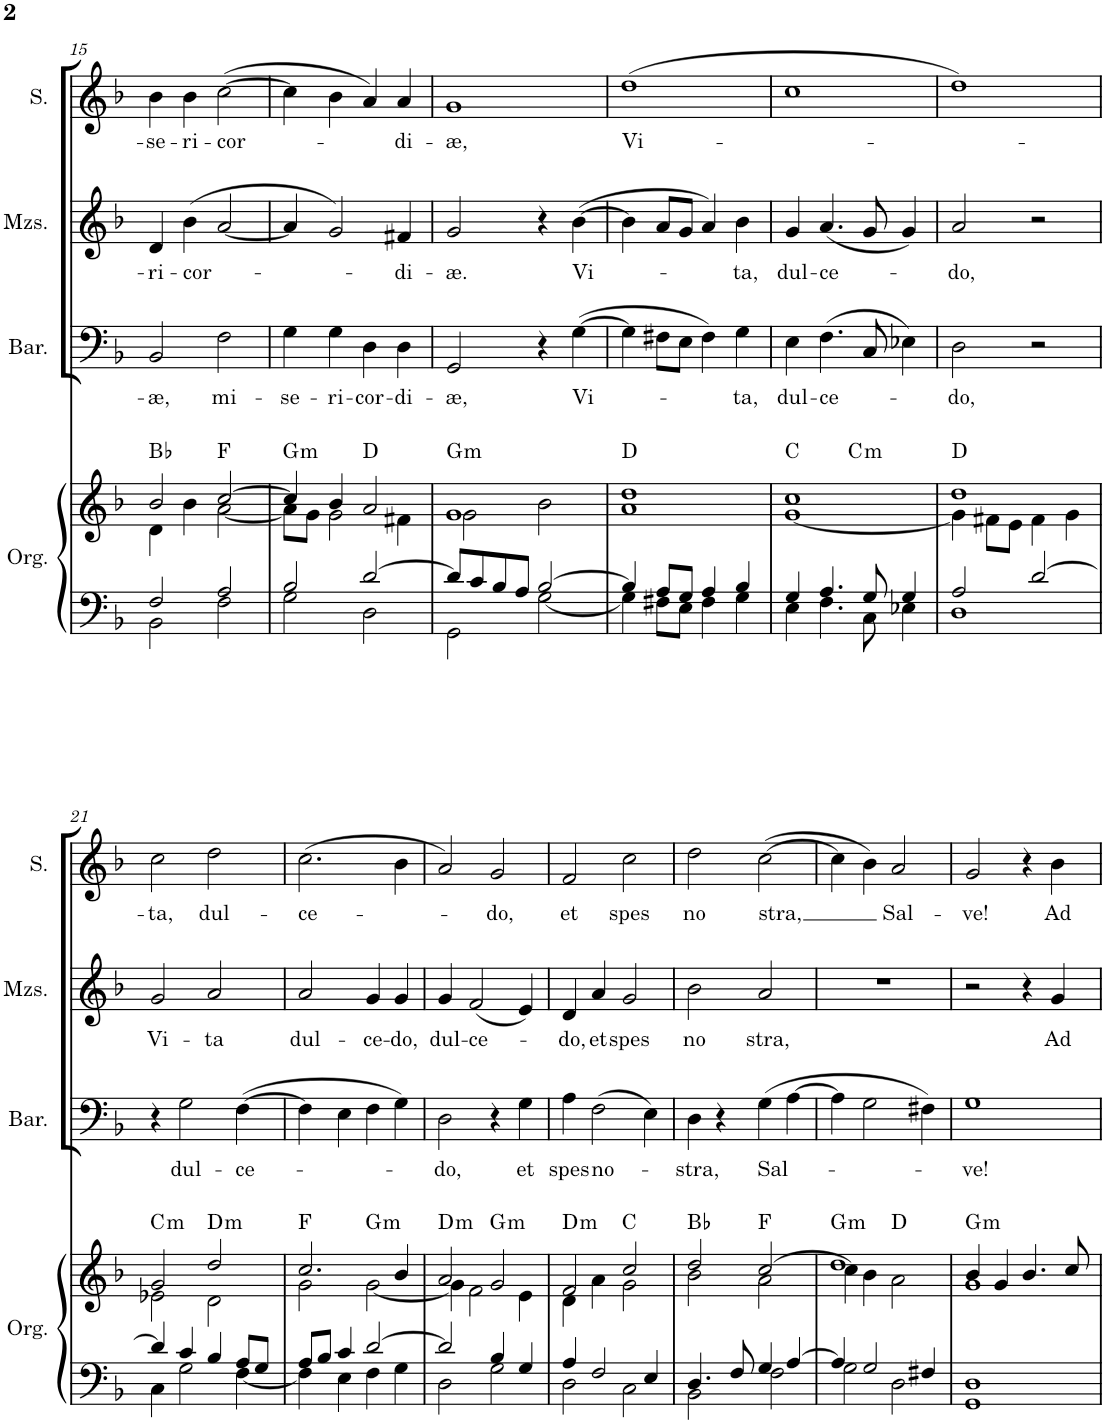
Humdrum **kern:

**kern	**kern	**harte	**kern	**text	**kern	**text	**kern	**text
*part4	*part4	*part4	*part3	*part3	*part2	*part2	*part1	*part1
*staff5	*staff4	*	*staff3	*staff3	*staff2	*staff2	*staff1	*staff1
*I"Órgano	*	*	*I"Barítono	*	*I"Mezzosoprano	*	*I"Soprano	*
*	*	*	*I'Bar.	*	*I'Mzs.	*	*I'S.	*
!!LO:PB:g=z
*clefF4	*clefG2	*	*clefF4	*	*clefG2	*	*clefG2	*
*k[b-]	*k[b-]	*	*k[b-]	*	*k[b-]	*	*k[b-]	*
*M4/4	*M4/4	*	*M4/4	*	*M4/4	*	*M4/4	*
*met(c)	*met(c)	*	*met(c)	*	*met(c)	*	*met(c)	*
=15	=15	=15	=15	=15	=15	=15	=15	=15
*^	*^	*	*	*	*	*	*	*
!	!	!	!	!	!	!LO:LY:b	!	!LO:LY:b	!	!LO:LY:b
2F/	2BB-\	2b-/	4d\	Bb:maj	2BB-/	-æ,	4d/	-ri-	4b-\	-se-
!	!	!	!	!	!	!	!	!LO:LY:b	!	!LO:LY:b
.	.	.	4b-\	.	.	.	(4b-\	-cor-	4b-\	-ri-
!	!	!	!	!	!	!LO:LY:b	!	!	!	!LO:LY:b
2A/	2F\	[2cc/	[2a\	F:maj	2F\	mi-	[2a/	.	([2cc\	-cor-
=16	=16	=16	=16	=16	=16	=16	=16	=16	=16	=16
!	!	!	!	!LO:H:kt=m	!	!LO:LY:b	!	!	!	!
2B-/	2G\	4cc/]	8a\L]	G:min	4G\	-se-	4a/]	.	4cc\]	.
.	.	.	8g\J	.	.	.	.	.	.	.
!	!	!	!	!	!	!LO:LY:b	!	!	!	!
.	.	4b-/	2g\	.	4G\	-ri-	2g/)	.	4b-\	.
!	!	!	!	!	!	!LO:LY:b	!	!	!	!
[2d/	2D\	2a/	.	D:maj	4D\	-cor-	.	.	4a/)	.
!	!	!	!	!	!	!LO:LY:b	!	!LO:LY:b	!	!LO:LY:b
.	.	.	4f#X\	.	4D\	-di-	4f#X/	-di-	4a/	-di-
=17	=17	=17	=17	=17	=17	=17	=17	=17	=17	=17
!	!	!	!	!LO:H:kt=m	!	!LO:LY:b	!	!LO:LY:b	!	!LO:LY:b
8d/L]	2GG\	1g	2g\	G:min	2GG/	-æ,	2g/	-æ.	1g	-æ,
8c/	.	.	.	.	.	.	.	.	.	.
8B-/	.	.	.	.	.	.	.	.	.	.
8A/J	.	.	.	.	.	.	.	.	.	.
[2B-/	[2G\	.	2b-\	.	4r	.	4r	.	.	.
!	!	!	!	!	!	!LO:LY:b	!	!LO:LY:b	!	!
.	.	.	.	.	([4G\	Vi-	([4b-\	Vi-	.	.
=18	=18	=18	=18	=18	=18	=18	=18	=18	=18	=18
!	!	!	!	!	!	!	!	!	!	!LO:LY:b
4B-/]	4G\]	1dd	1a	D:maj	4G\]	.	4b-\]	.	(1dd	Vi-
8A/L	8F#X\L	.	.	.	8F#X\L	.	8a/L	.	.	.
8G/J	8E\J	.	.	.	8E\J	.	8g/J	.	.	.
4A/	4F#\	.	.	.	4F#\)	.	4a/)	.	.	.
!	!	!	!	!	!	!LO:LY:b	!	!LO:LY:b	!	!
4B-/	4G\	.	.	.	4G\	-ta,	4b-\	-ta,	.	.
=19	=19	=19	=19	=19	=19	=19	=19	=19	=19	=19
!	!	!	!	!	!	!LO:LY:b	!	!LO:LY:b	!	!
*	*	*	*^	*	*	*	*	*	*	*
4G/	4E\	1cc	[1g	2ryy	C:maj	4E\	dul-	4g/	dul-	1cc	.
!	!	!	!	!	!	!	!LO:LY:b	!	!LO:LY:b	!	!
4.A/	4.F\	.	.	.	.	(4.F\	-ce-	(4.a/	-ce-	.	.
!	!	!	!	!	!LO:H:kt=m	!	!	!	!	!	!
.	.	.	.	2ryy	C:min	.	.	.	.	.	.
8G/	8C\	.	.	.	.	8C/	.	8g/	.	.	.
4G/	4E-X\	.	.	.	.	4E-X\)	.	4g/)	.	.	.
=20	=20	=20	=20	=20	=20	=20	=20	=20	=20	=20	=20
!	!	!	!	!	!	!	!LO:LY:b	!	!LO:LY:b	!	!
*	*	*	*v	*v	*	*	*	*	*	*	*
2A/	1D	1dd	4g\]	D:maj	2D\	-do,	2a/	-do,	1dd)	.
.	.	.	8f#X\L	.	.	.	.	.	.	.
.	.	.	8e\J	.	.	.	.	.	.	.
[2d/	.	.	4f#\	.	2r	.	2r	.	.	.
.	.	.	4g\	.	.	.	.	.	.	.
!!LO:LB:g=z
=21	=21	=21	=21	=21	=21	=21	=21	=21	=21	=21
!	!	!	!	!LO:H:kt=m	!	!	!	!LO:LY:b	!	!LO:LY:b
4d/]	4C\	2g/	2e-X\	C:min	4r	.	2g/	Vi-	2cc\	-ta,
!	!	!	!	!	!	!LO:LY:b	!	!	!	!
4c/	2G\	.	.	.	2G\	dul-	.	.	.	.
!	!	!	!	!LO:H:kt=m	!	!	!	!LO:LY:b	!	!LO:LY:b
4B-/	.	2dd/	2d\	D:min	.	.	2a/	-ta	2dd\	dul-
!	!	!	!	!	!	!LO:LY:b	!	!	!	!
8A/L	[4F\	.	.	.	([4F\	-ce-	.	.	.	.
8G/J	.	.	.	.	.	.	.	.	.	.
=22	=22	=22	=22	=22	=22	=22	=22	=22	=22	=22
!	!	!	!	!	!	!	!	!LO:LY:b	!	!LO:LY:b
8A/L	4F\]	2.cc/	2g\	F:maj	4F\]	.	2a/	-dul-	(2.cc\	-ce-
8B-/J	.	.	.	.	.	.	.	.	.	.
4c/	4E\	.	.	.	4E\	.	.	.	.	.
!	!	!	!	!LO:H:kt=m	!	!	!	!LO:LY:b	!	!
[2d/	4F\	.	[2g\	G:min	4F\	.	4g/	-ce-	.	.
!	!	!	!	!	!	!	!	!LO:LY:b	!	!
.	4G\	4b-/	.	.	4G\)	.	4g/	-do,	4b-\	.
=23	=23	=23	=23	=23	=23	=23	=23	=23	=23	=23
!	!	!	!	!LO:H:kt=m	!	!LO:LY:b	!	!LO:LY:b	!	!
2d/]	2D\	2a/	4g\]	D:min	2D\	-do,	4g/	dul-	2a/)	.
!	!	!	!	!	!	!	!	!LO:LY:b	!	!
.	.	.	2f\	.	.	.	(2f/	-ce-	.	.
!	!	!	!	!LO:H:kt=m	!	!	!	!	!	!LO:LY:b
4B-/	2G\	2g/	.	G:min	4r	.	.	.	2g/	-do,
!	!	!	!	!	!	!LO:LY:b	!	!	!	!
4G/	.	.	4e\	.	4G\	et	4e/)	.	.	.
=24	=24	=24	=24	=24	=24	=24	=24	=24	=24	=24
!	!	!	!	!LO:H:kt=m	!	!LO:LY:b	!	!LO:LY:b	!	!LO:LY:b
4A/	2D\	2f/	4d\	D:min	4A\	spes	4d/	-do,	2f/	et
!	!	!	!	!	!	!LO:LY:b	!	!LO:LY:b	!	!
2F/	.	.	4a\	.	(2F\	no-	4a/	et	.	.
!	!	!	!	!	!	!	!	!LO:LY:b	!	!LO:LY:b
.	2C\	2cc/	2g\	C:maj	.	.	2g/	spes	2cc\	spes
4E/	.	.	.	.	4E\)	.	.	.	.	.
=25	=25	=25	=25	=25	=25	=25	=25	=25	=25	=25
!	!	!	!	!	!	!LO:LY:b	!	!LO:LY:b	!	!LO:LY:b
4.D/	2BB-\	2dd/	2b-\	Bb:maj	4D\	-stra,	2b-\	no	2dd\	no
.	.	.	.	.	4r	.	.	.	.	.
8F/	.	.	.	.	.	.	.	.	.	.
!	!	!	!	!	!	!LO:LY:b	!	!LO:LY:b	!	!LO:LY:b
4G/	2F\	[2cc/	2a\	F:maj	(4G\	Sal-	2a/	stra,	([2cc\	stra,
[4A/	.	.	.	.	[4A\	.	.	.	.	.
=26	=26	=26	=26	=26	=26	=26	=26	=26	=26	=26
!	!	!	!	!LO:H:kt=m	!	!	!	!	!	!
4A/]	2G\	1dd	4cc\]	G:min	4A\]	.	1r	.	4cc\]	.
2G/	.	.	4b-\	.	2G\	.	.	.	4b-\)	.
!	!	!	!	!	!	!	!	!	!	!LO:LY:b
.	2D\	.	2a\	D:maj	.	.	.	.	2a/	Sal-
4F#X/	.	.	.	.	4F#X\)	.	.	.	.	.
=27	=27	=27	=27	=27	=27	=27	=27	=27	=27	=27
!	!	!	!	!LO:H:kt=m	!	!LO:LY:b	!	!	!	!LO:LY:b
1D	1GG	4b-/	1g	G:min	1G	-ve!	2r	.	2g/	-ve!
.	.	4g/	.	.	.	.	.	.	.	.
.	.	4.b-/	.	.	.	.	4r	.	4r	.
!	!	!	!	!	!	!	!	!LO:LY:b	!	!LO:LY:b
.	.	.	.	.	.	.	4g/	Ad	4b-\	Ad
.	.	8cc/	.	.	.	.	.	.	.	.
*v	*v	*	*	*	*	*	*	*	*	*
*	*v	*v	*	*	*	*	*	*	*
=	=	=	=	=	=	=	=	=
*-	*-	*-	*-	*-	*-	*-	*-	*-
